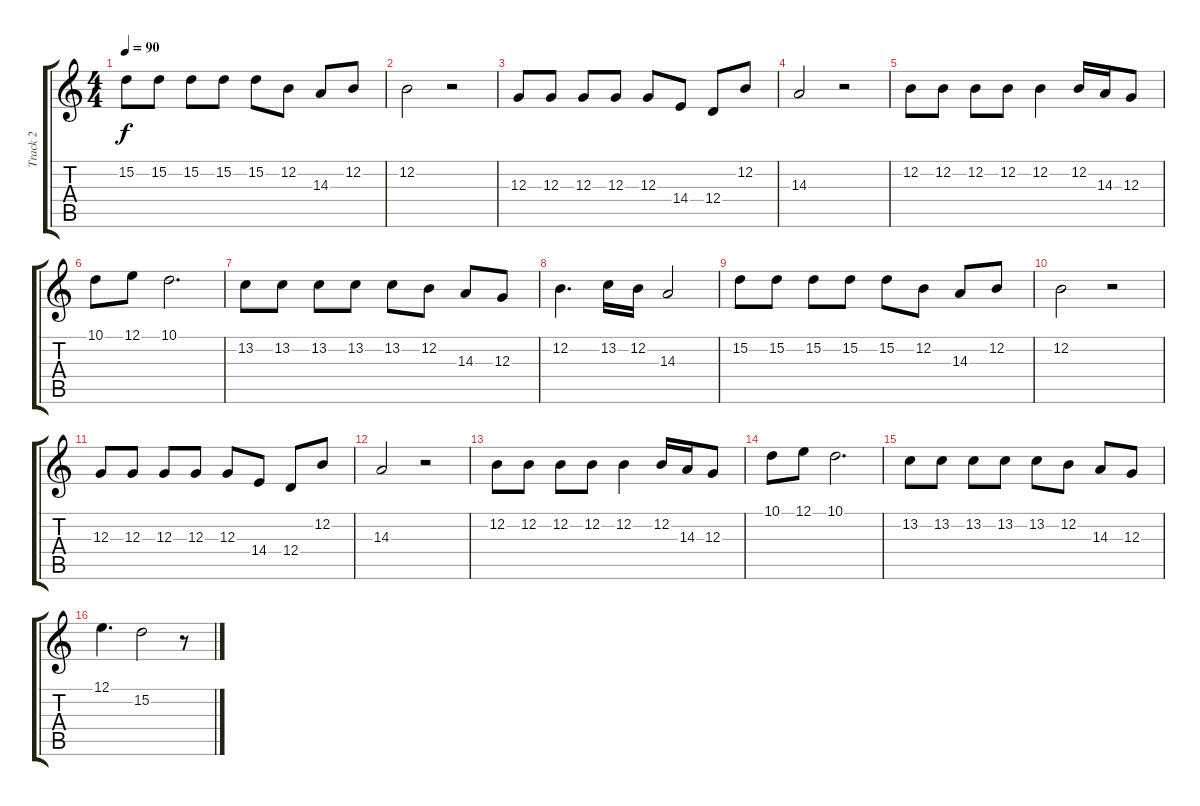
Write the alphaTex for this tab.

\track ("Track 2" "Track 2") {instrument trumpet}
\staff {score tabs}
\tuning (E4 B3 G3 D3 A2 E2) {hide}
\ts (4 4)
\tempo 90
\clef g2
\ks c
15.2.8{dy f} 15.2.8 15.2.8 15.2.8 15.2.8 12.2.8 14.3.8 12.2.8 |
12.2.2 r.2 |
12.3.8 12.3.8 12.3.8 12.3.8 12.3.8 14.4.8 12.4.8 12.2.8 |
14.3.2 r.2 |
12.2.8 12.2.8 12.2.8 12.2.8 12.2.4 12.2.16 14.3.16 12.3.8 |
10.1.8 12.1.8 10.1.2{d} |
13.2.8 13.2.8 13.2.8 13.2.8 13.2.8 12.2.8 14.3.8 12.3.8 |
12.2.4{d} 13.2.16 12.2.16 14.3.2 |
15.2.8 15.2.8 15.2.8 15.2.8 15.2.8 12.2.8 14.3.8 12.2.8 |
12.2.2 r.2 |
12.3.8 12.3.8 12.3.8 12.3.8 12.3.8 14.4.8 12.4.8 12.2.8 |
14.3.2 r.2 |
12.2.8 12.2.8 12.2.8 12.2.8 12.2.4 12.2.16 14.3.16 12.3.8 |
10.1.8 12.1.8 10.1.2{d} |
13.2.8 13.2.8 13.2.8 13.2.8 13.2.8 12.2.8 14.3.8 12.3.8 |
12.1.4{d} 15.2.2 r.8
